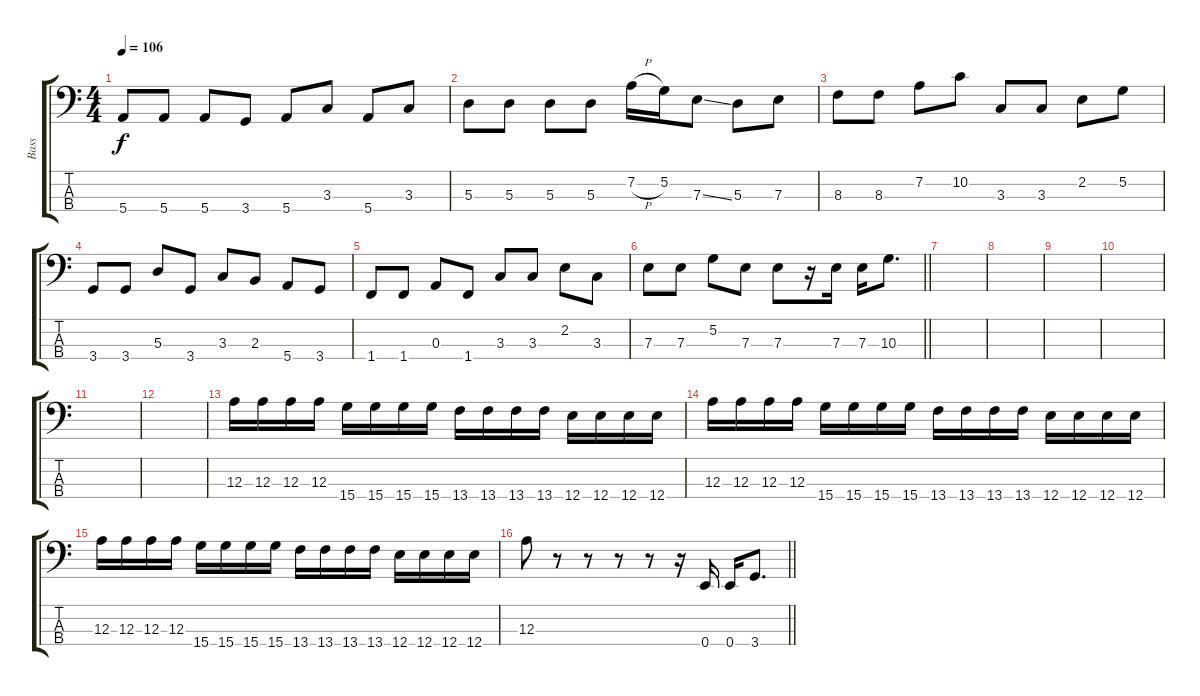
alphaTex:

\track ("Bass" "Bass") {instrument electricbasspick}
\staff {score tabs}
\tuning (G2 D2 A1 E1) {hide}
\ts (4 4)
\tempo 106
\clef f4
\ks c
5.4.8{dy f} 5.4.8 5.4.8 3.4.8 5.4.8 3.3.8 5.4.8 3.3.8 |
5.3.8 5.3.8 5.3.8 5.3.8 7.2{h}.16 5.2.16 7.3{ss}.8 5.3.8 7.3.8 |
8.3.8 8.3.8 7.2.8 10.2.8 3.3.8 3.3.8 2.2.8 5.2.8 |
3.4.8 3.4.8 5.3.8 3.4.8 3.3.8 2.3.8 5.4.8 3.4.8 |
1.4.8 1.4.8 0.3.8 1.4.8 3.3.8 3.3.8 2.2.8 3.3.8 |
\barLineRight lightlight
7.3.8 7.3.8 5.2.8 7.3.8 7.3.8 r.16 7.3.16 7.3.16 10.3.8{d} |
|
|
|
|
|
|
12.3.16 12.3.16 12.3.16 12.3.16 15.4.16 15.4.16 15.4.16 15.4.16 13.4.16 13.4.16 13.4.16 13.4.16 12.4.16 12.4.16 12.4.16 12.4.16 |
12.3.16 12.3.16 12.3.16 12.3.16 15.4.16 15.4.16 15.4.16 15.4.16 13.4.16 13.4.16 13.4.16 13.4.16 12.4.16 12.4.16 12.4.16 12.4.16 |
12.3.16 12.3.16 12.3.16 12.3.16 15.4.16 15.4.16 15.4.16 15.4.16 13.4.16 13.4.16 13.4.16 13.4.16 12.4.16 12.4.16 12.4.16 12.4.16 |
\barLineRight lightlight
12.3.8 r.8 r.8 r.8 r.8 r.16 0.4.16 0.4.16 3.4.8{d}
